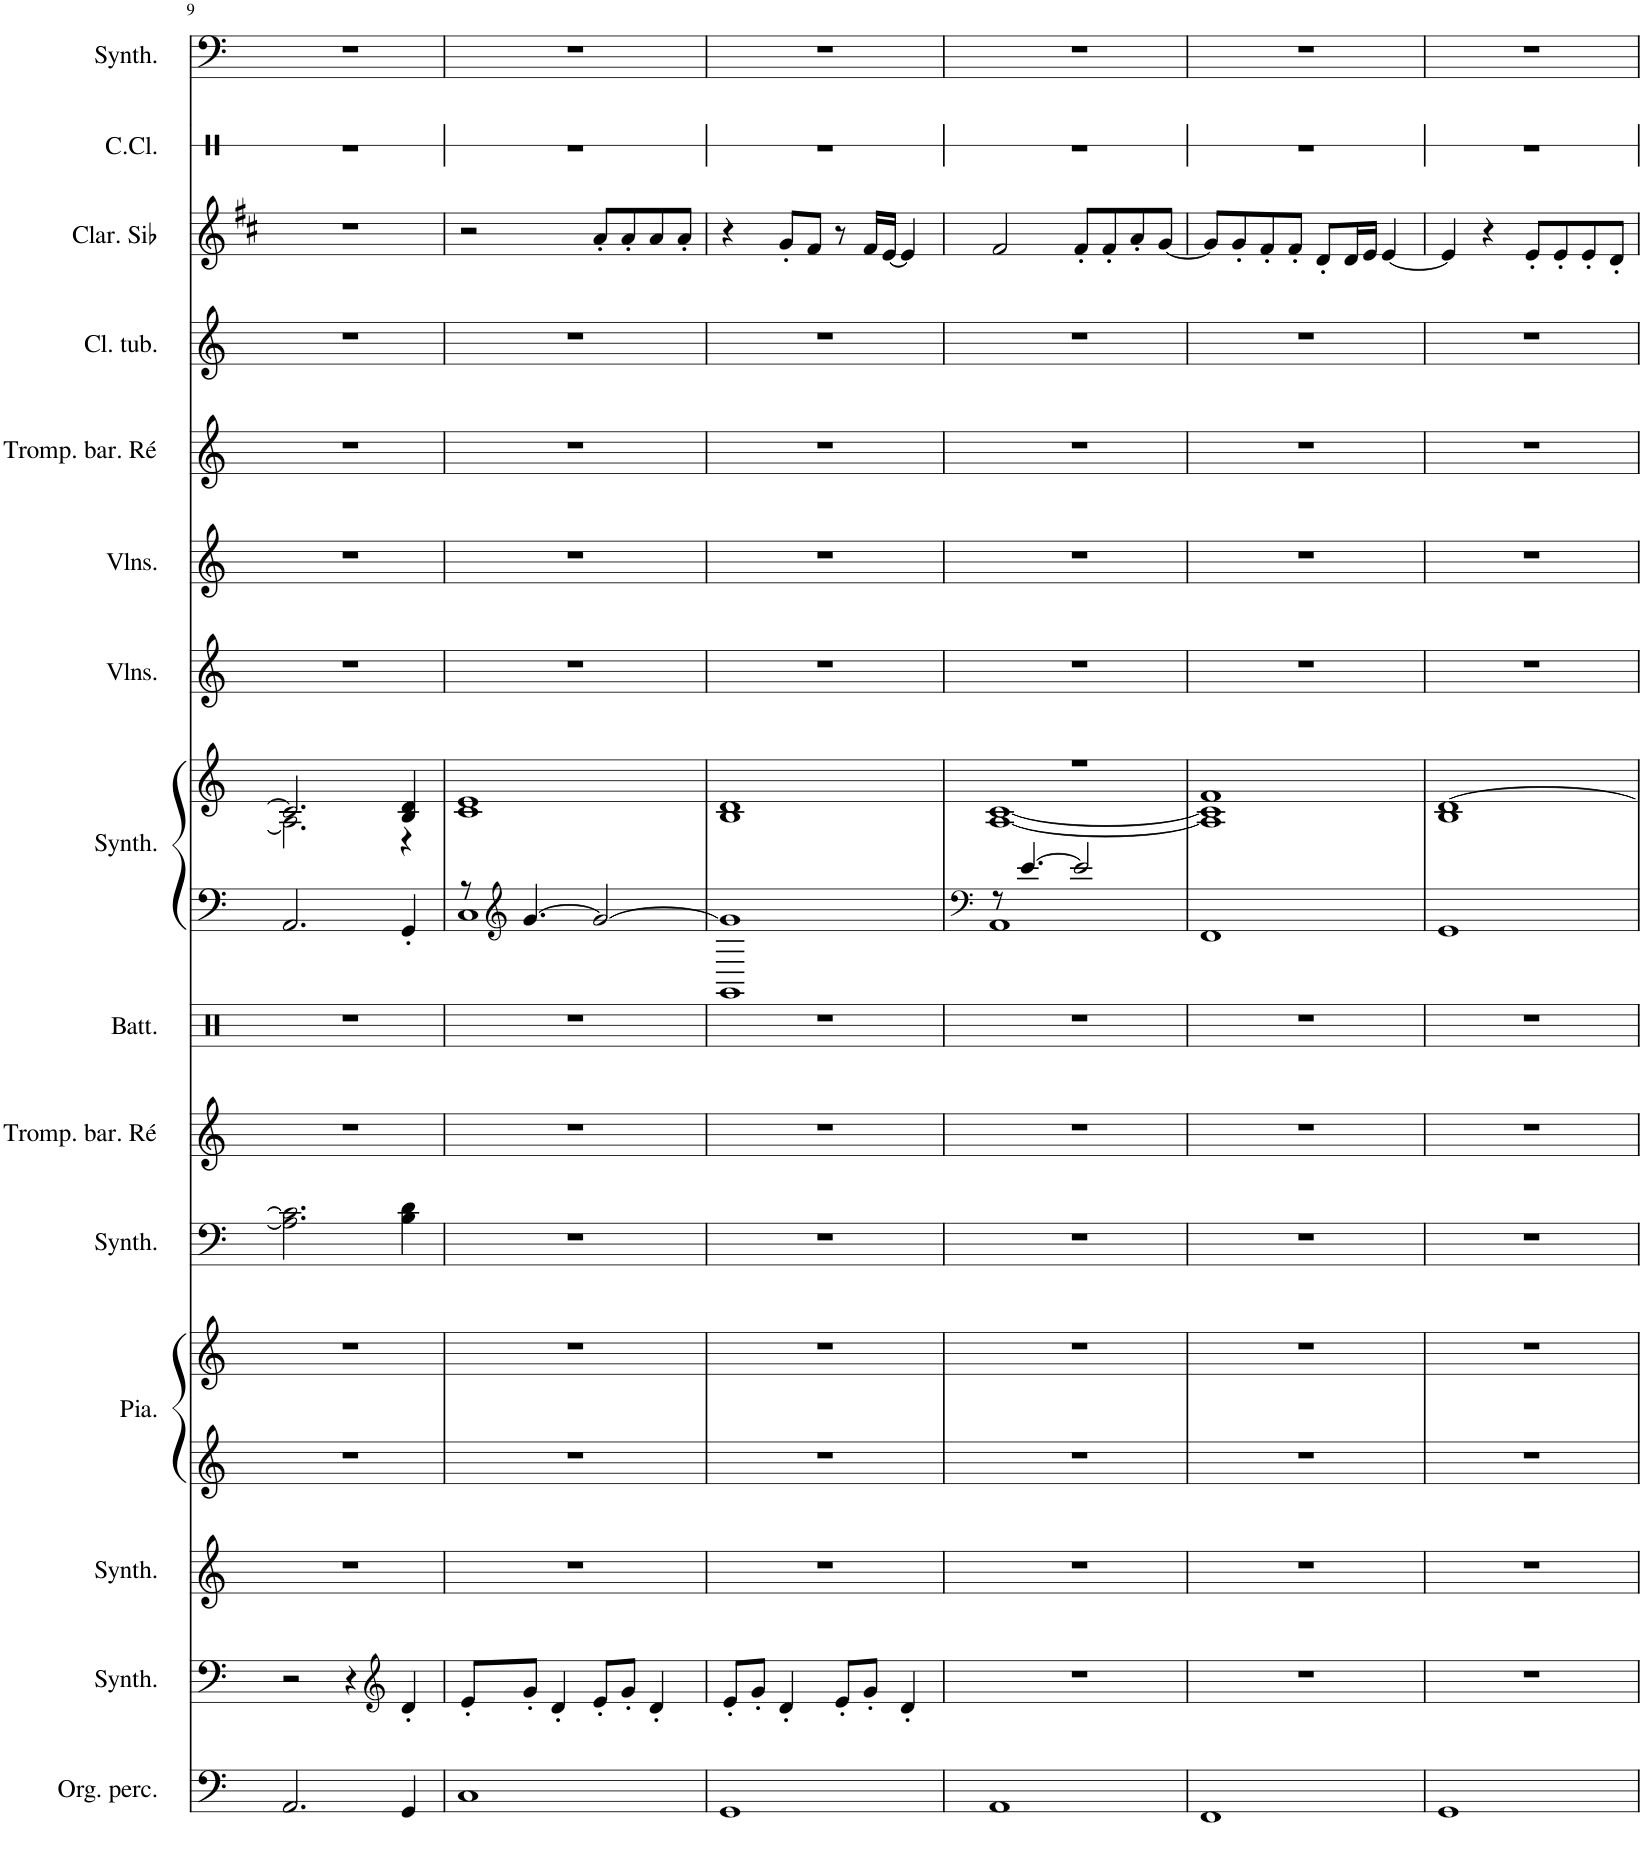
**kern	**kern	**kern	**kern	**kern	**kern	**kern	**kern	**kern	**kern	**kern	**kern	**kern	**kern	**kern	**kern	**kern
*part15	*part14	*part13	*part12	*part12	*part11	*part10	*part9	*part8	*part8	*part7	*part6	*part5	*part4	*part3	*part2	*part1
*staff17	*staff16	*staff15	*staff14	*staff13	*staff12	*staff11	*staff10	*staff9	*staff8	*staff7	*staff6	*staff5	*staff4	*staff3	*staff2	*staff1
*I"Orgue percussif	*I"Synthétiseur Pad	*I"Synthétiseur d'effets	*I"Piano	*	*I"Synthétiseur Pad	*I"Trompette baroque en Ré	*I"Batterie	*I"Synthétiseur Pad	*	*I"Violons	*I"Violons	*I"Trompette baroque en Ré	*I"Cloches tubulaires	*I"Clarinette en Sib	*I"Caisse claire	*I"Synthétiseur de basses
*I'Org. perc.	*I'Synth.	*I'Synth.	*I'Pia.	*	*I'Synth.	*I'Tromp. bar. Ré	*I'Batt.	*I'Synth.	*	*I'Vlns.	*I'Vlns.	*I'Tromp. bar. Ré	*I'Cl. tub.	*I'Clar. Sib	*I'C.Cl.	*I'Synth.
!!LO:PB:g=z
*clefF4	*clefF4	*clefG2	*clefG2	*clefG2	*clefF4	*clefG2	*clefX	*clefF4	*clefG2	*clefG2	*clefG2	*clefG2	*clefG2	*clefG2	*clefX	*clefF4
*	*	*	*	*	*	*Trd1c2	*	*	*	*	*	*Trd1c2	*	*Trd1c2	*	*
*k[]	*k[]	*k[]	*k[]	*k[]	*k[]	*k[]	*k[]	*k[]	*k[]	*k[]	*k[]	*k[]	*k[]	*k[f#c#]	*k[]	*k[]
*M4/4	*M4/4	*M4/4	*M4/4	*M4/4	*M4/4	*M4/4	*M4/4	*M4/4	*M4/4	*M4/4	*M4/4	*M4/4	*M4/4	*M4/4	*M4/4	*M4/4
=9	=9	=9	=9	=9	=9	=9	=9	=9	=9	=9	=9	=9	=9	=9	=9	=9
*	*	*	*	*	*	*	*	*	*^	*	*	*	*	*	*	*
2.AA/	2r	1r	1r	1r	2.A\] 2.c\]	1r	1r	2.AA/	2.c/]	2.A\]	1r	1r	1r	1r	1r	1r	1r
.	4r	.	.	.	.	.	.	.	.	.	.	.	.	.	.	.	.
*	*clefG2	*	*	*	*	*	*	*	*	*	*	*	*	*	*	*	*
4GG/	4d'/	.	.	.	4B\ 4d\	.	.	4GG'/	4B/ 4d/	4r	.	.	.	.	.	.	.
*	*	*	*	*	*	*	*	*	*v	*v	*	*	*	*	*	*	*
=10	=10	=10	=10	=10	=10	=10	=10	=10	=10	=10	=10	=10	=10	=10	=10	=10
*	*	*	*	*	*	*	*	*^	*	*	*	*	*	*	*	*
1C	8e'/L	1r	1r	1r	1r	1r	1r	8r	1C	1c 1e	1r	1r	1r	1r	2r	1r	1r
*	*	*	*	*	*	*	*	*clefG2	*	*	*	*	*	*	*	*	*
.	8g'/J	.	.	.	.	.	.	[4.g/	.	.	.	.	.	.	.	.	.
.	4d'/	.	.	.	.	.	.	.	.	.	.	.	.	.	.	.	.
.	8e'/L	.	.	.	.	.	.	2g/_	.	.	.	.	.	.	8a'/L	.	.
.	8g'/J	.	.	.	.	.	.	.	.	.	.	.	.	.	8a'/	.	.
.	4d'/	.	.	.	.	.	.	.	.	.	.	.	.	.	8a/	.	.
.	.	.	.	.	.	.	.	.	.	.	.	.	.	.	8a'/J	.	.
*	*	*	*	*	*	*	*	*v	*v	*	*	*	*	*	*	*	*
=11	=11	=11	=11	=11	=11	=11	=11	=11	=11	=11	=11	=11	=11	=11	=11	=11
1GG	8e'/L	1r	1r	1r	1r	1r	1r	1GG 1g]	1B 1d	1r	1r	1r	1r	4r	1r	1r
.	8g'/J	.	.	.	.	.	.	.	.	.	.	.	.	.	.	.
.	4d'/	.	.	.	.	.	.	.	.	.	.	.	.	8g'/L	.	.
.	.	.	.	.	.	.	.	.	.	.	.	.	.	8f#/J	.	.
.	8e'/L	.	.	.	.	.	.	.	.	.	.	.	.	8r	.	.
.	8g'/J	.	.	.	.	.	.	.	.	.	.	.	.	16f#/LL	.	.
.	.	.	.	.	.	.	.	.	.	.	.	.	.	[16e/JJ	.	.
.	4d'/	.	.	.	.	.	.	.	.	.	.	.	.	4e/]	.	.
=12	=12	=12	=12	=12	=12	=12	=12	=12	=12	=12	=12	=12	=12	=12	=12	=12
*	*	*	*	*	*	*	*	*clefF4	*	*	*	*	*	*	*	*
*	*	*	*	*	*	*	*	*^	*^	*	*	*	*	*	*	*
1AA	1r	1r	1r	1r	1r	1r	1r	8r	1AA	1r	[1A [1c	1r	1r	1r	1r	2f#/	1r	1r
.	.	.	.	.	.	.	.	[4.e/	.	.	.	.	.	.	.	.	.	.
.	.	.	.	.	.	.	.	2e/]	.	.	.	.	.	.	.	8f#'/L	.	.
.	.	.	.	.	.	.	.	.	.	.	.	.	.	.	.	8f#'/	.	.
.	.	.	.	.	.	.	.	.	.	.	.	.	.	.	.	8a'/	.	.
.	.	.	.	.	.	.	.	.	.	.	.	.	.	.	.	[8g/J	.	.
*	*	*	*	*	*	*	*	*v	*v	*	*	*	*	*	*	*	*	*
=13	=13	=13	=13	=13	=13	=13	=13	=13	=13	=13	=13	=13	=13	=13	=13	=13	=13
1FF	1r	1r	1r	1r	1r	1r	1r	1FF	1f	1A] 1c]	1r	1r	1r	1r	8g/L]	1r	1r
.	.	.	.	.	.	.	.	.	.	.	.	.	.	.	8g'/	.	.
.	.	.	.	.	.	.	.	.	.	.	.	.	.	.	8f#'/	.	.
.	.	.	.	.	.	.	.	.	.	.	.	.	.	.	8f#'/J	.	.
.	.	.	.	.	.	.	.	.	.	.	.	.	.	.	8d'/L	.	.
.	.	.	.	.	.	.	.	.	.	.	.	.	.	.	16d/L	.	.
.	.	.	.	.	.	.	.	.	.	.	.	.	.	.	16e/JJ	.	.
.	.	.	.	.	.	.	.	.	.	.	.	.	.	.	[4e/	.	.
=14	=14	=14	=14	=14	=14	=14	=14	=14	=14	=14	=14	=14	=14	=14	=14	=14	=14
1GG	1r	1r	1r	1r	1r	1r	1r	1GG	[1d	1B	1r	1r	1r	1r	4e/]	1r	1r
.	.	.	.	.	.	.	.	.	.	.	.	.	.	.	4r	.	.
.	.	.	.	.	.	.	.	.	.	.	.	.	.	.	8e'/L	.	.
.	.	.	.	.	.	.	.	.	.	.	.	.	.	.	8e'/	.	.
.	.	.	.	.	.	.	.	.	.	.	.	.	.	.	8e'/	.	.
.	.	.	.	.	.	.	.	.	.	.	.	.	.	.	8d'/J	.	.
*	*	*	*	*	*	*	*	*	*v	*v	*	*	*	*	*	*	*
=	=	=	=	=	=	=	=	=	=	=	=	=	=	=	=	=
*-	*-	*-	*-	*-	*-	*-	*-	*-	*-	*-	*-	*-	*-	*-	*-	*-
